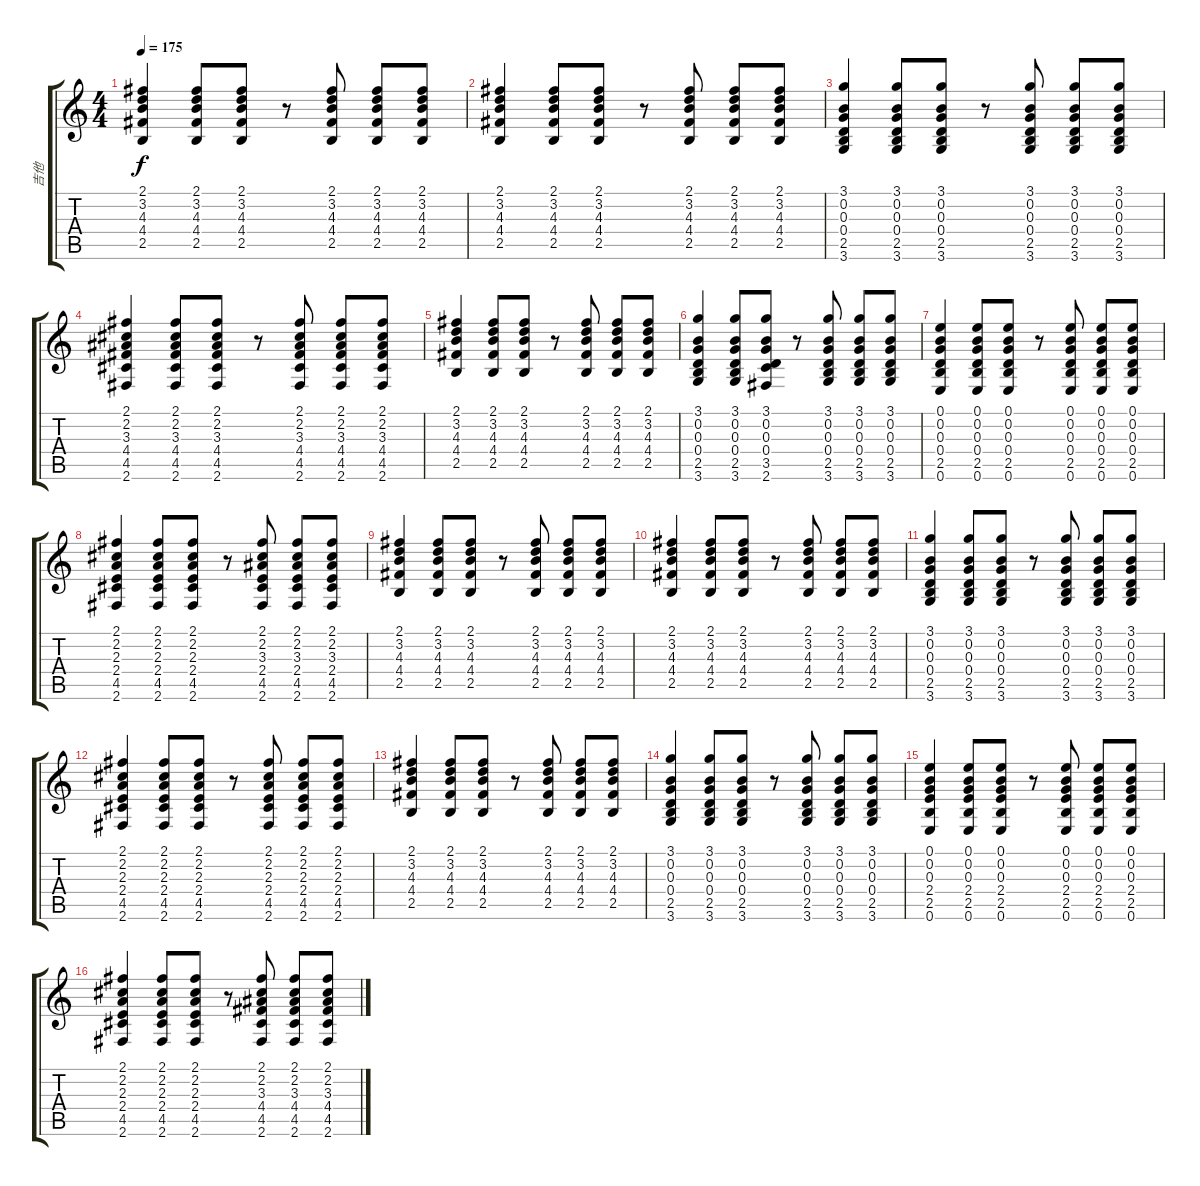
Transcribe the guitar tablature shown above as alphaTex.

\track ("吉他" "吉他") {instrument electricguitarjazz}
\staff {score tabs}
\tuning (E4 B3 G3 D3 A2 E2) {hide}
\ts (4 4)
\tempo 175
\clef g2
\ks c
(2.1 3.2 4.3 4.4 2.5).4{dy f} (2.1 3.2 4.3 4.4 2.5).8 (2.1 3.2 4.3 4.4 2.5).8 r.8 (2.1 3.2 4.3 4.4 2.5).8 (2.1 3.2 4.3 4.4 2.5).8 (2.1 3.2 4.3 4.4 2.5).8 |
(2.1 3.2 4.3 4.4 2.5).4 (2.1 3.2 4.3 4.4 2.5).8 (2.1 3.2 4.3 4.4 2.5).8 r.8 (2.1 3.2 4.3 4.4 2.5).8 (2.1 3.2 4.3 4.4 2.5).8 (2.1 3.2 4.3 4.4 2.5).8 |
(3.1 0.2 0.3 0.4 2.5 3.6).4 (3.1 0.2 0.3 0.4 2.5 3.6).8 (3.1 0.2 0.3 0.4 2.5 3.6).8 r.8 (3.1 0.2 0.3 0.4 2.5 3.6).8 (3.1 0.2 0.3 0.4 2.5 3.6).8 (3.1 0.2 0.3 0.4 2.5 3.6).8 |
(2.1 2.2 3.3 4.4 4.5 2.6).4 (2.1 2.2 3.3 4.4 4.5 2.6).8 (2.1 2.2 3.3 4.4 4.5 2.6).8 r.8 (2.1 2.2 3.3 4.4 4.5 2.6).8 (2.1 2.2 3.3 4.4 4.5 2.6).8 (2.1 2.2 3.3 4.4 4.5 2.6).8 |
(2.1 3.2 4.3 4.4 2.5).4 (2.1 3.2 4.3 4.4 2.5).8 (2.1 3.2 4.3 4.4 2.5).8 r.8 (2.1 3.2 4.3 4.4 2.5).8 (2.1 3.2 4.3 4.4 2.5).8 (2.1 3.2 4.3 4.4 2.5).8 |
(3.1 0.2 0.3 0.4 2.5 3.6).4 (3.1 0.2 0.3 0.4 2.5 3.6).8 (3.1 0.2 0.3 0.4 3.5 2.6).8 r.8 (3.1 0.2 0.3 0.4 2.5 3.6).8 (3.1 0.2 0.3 0.4 2.5 3.6).8 (3.1 0.2 0.3 0.4 2.5 3.6).8 |
(0.1 0.2 0.3 0.4 2.5 0.6).4 (0.1 0.2 0.3 0.4 2.5 0.6).8 (0.1 0.2 0.3 0.4 2.5 0.6).8 r.8 (0.1 0.2 0.3 0.4 2.5 0.6).8 (0.1 0.2 0.3 0.4 2.5 0.6).8 (0.1 0.2 0.3 0.4 2.5 0.6).8 |
(2.1 2.2 2.3 2.4 4.5 2.6).4 (2.1 2.2 2.3 2.4 4.5 2.6).8 (2.1 2.2 2.3 2.4 4.5 2.6).8 r.8 (2.1 2.2 3.3 2.4 4.5 2.6).8 (2.1 2.2 3.3 2.4 4.5 2.6).8 (2.1 2.2 3.3 2.4 4.5 2.6).8 |
(2.1 3.2 4.3 4.4 2.5).4 (2.1 3.2 4.3 4.4 2.5).8 (2.1 3.2 4.3 4.4 2.5).8 r.8 (2.1 3.2 4.3 4.4 2.5).8 (2.1 3.2 4.3 4.4 2.5).8 (2.1 3.2 4.3 4.4 2.5).8 |
(2.1 3.2 4.3 4.4 2.5).4 (2.1 3.2 4.3 4.4 2.5).8 (2.1 3.2 4.3 4.4 2.5).8 r.8 (2.1 3.2 4.3 4.4 2.5).8 (2.1 3.2 4.3 4.4 2.5).8 (2.1 3.2 4.3 4.4 2.5).8 |
(3.1 0.2 0.3 0.4 2.5 3.6).4 (3.1 0.2 0.3 0.4 2.5 3.6).8 (3.1 0.2 0.3 0.4 2.5 3.6).8 r.8 (3.1 0.2 0.3 0.4 2.5 3.6).8 (3.1 0.2 0.3 0.4 2.5 3.6).8 (3.1 0.2 0.3 0.4 2.5 3.6).8 |
(2.1 2.2 2.3 2.4 4.5 2.6).4 (2.1 2.2 2.3 2.4 4.5 2.6).8 (2.1 2.2 2.3 2.4 4.5 2.6).8 r.8 (2.1 2.2 2.3 2.4 4.5 2.6).8 (2.1 2.2 2.3 2.4 4.5 2.6).8 (2.1 2.2 2.3 2.4 4.5 2.6).8 |
(2.1 3.2 4.3 4.4 2.5).4 (2.1 3.2 4.3 4.4 2.5).8 (2.1 3.2 4.3 4.4 2.5).8 r.8 (2.1 3.2 4.3 4.4 2.5).8 (2.1 3.2 4.3 4.4 2.5).8 (2.1 3.2 4.3 4.4 2.5).8 |
(3.1 0.2 0.3 0.4 2.5 3.6).4 (3.1 0.2 0.3 0.4 2.5 3.6).8 (3.1 0.2 0.3 0.4 2.5 3.6).8 r.8 (3.1 0.2 0.3 0.4 2.5 3.6).8 (3.1 0.2 0.3 0.4 2.5 3.6).8 (3.1 0.2 0.3 0.4 2.5 3.6).8 |
(0.1 0.2 0.3 2.4 2.5 0.6).4 (0.1 0.2 0.3 2.4 2.5 0.6).8 (0.1 0.2 0.3 2.4 2.5 0.6).8 r.8 (0.1 0.2 0.3 2.4 2.5 0.6).8 (0.1 0.2 0.3 2.4 2.5 0.6).8 (0.1 0.2 0.3 2.4 2.5 0.6).8 |
(2.1 2.2 2.3 2.4 4.5 2.6).4 (2.1 2.2 2.3 2.4 4.5 2.6).8 (2.1 2.2 2.3 2.4 4.5 2.6).8 r.8 (2.1 2.2 3.3 4.4 4.5 2.6).8 (2.1 2.2 3.3 4.4 4.5 2.6).8 (2.1 2.2 3.3 4.4 4.5 2.6).8
